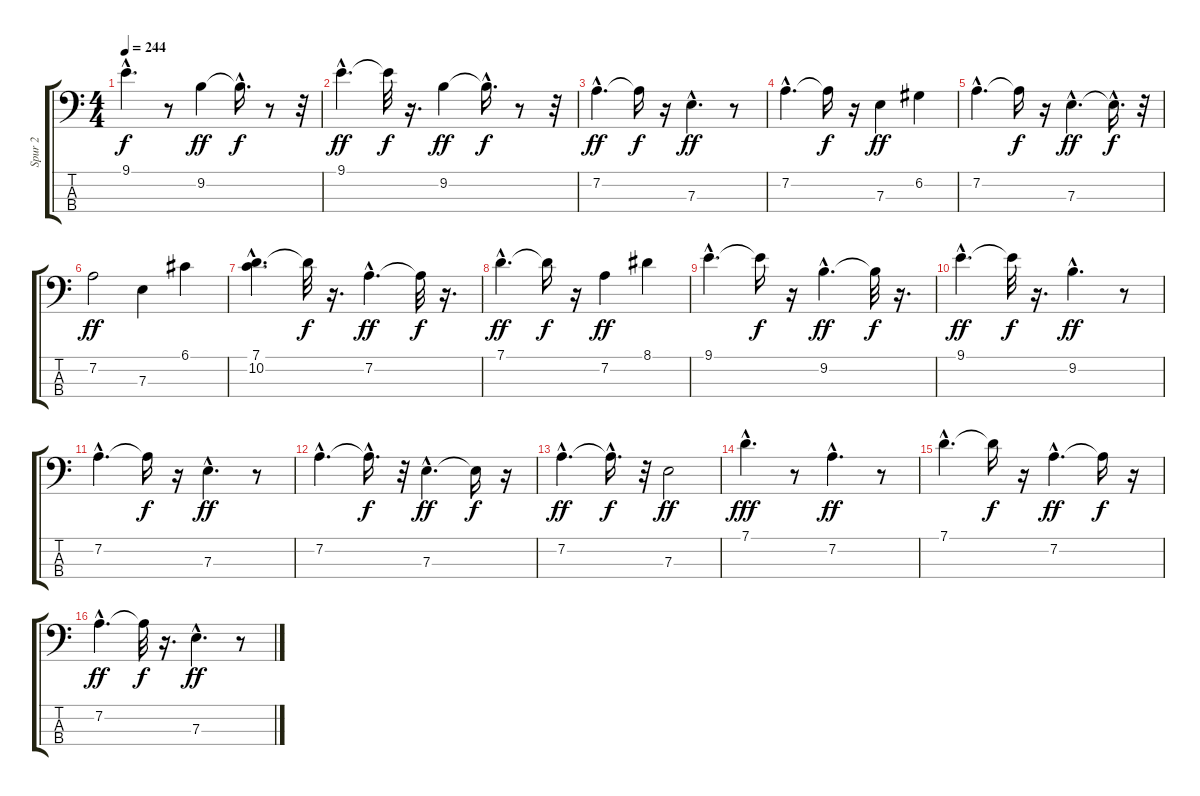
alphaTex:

\track ("Spur 2" "Spur 2") {instrument electricbasspick}
\staff {score tabs}
\tuning (G2 D2 A1 E1) {hide}
\ts (4 4)
\tempo 244
\clef f4
\ks c
9.1{hac}.4{d dy f} r.8 9.2.4{dy ff} 9.2{hac t}.16{d dy f} r.8 r.32 |
9.1{hac}.4{d dy ff} 9.1{t}.32{dy f} r.16{d} 9.2.4{dy ff} 9.2{hac t}.16{d dy f} r.8 r.32 |
7.2{hac}.4{d dy ff} 7.2{t}.16{dy f} r.16 7.3{hac}.4{d dy ff} r.8 |
7.2{hac}.4{d} 7.2{t}.16{dy f} r.16 7.3.4{dy ff} 6.2.4 |
7.2{hac}.4{d} 7.2{t}.16{dy f} r.16 7.3{hac}.4{d dy ff} 7.3{hac t}.16{d dy f} r.32 |
7.2.2{dy ff} 7.3.4 6.1.4 |
(7.1{hac} 10.2).4{d} 7.1{t}.32{dy f} r.16{d} 7.2{hac}.4{d dy ff} 7.2{t}.32{dy f} r.16{d} |
7.1{hac}.4{d dy ff} 7.1{t}.16{dy f} r.16 7.2.4{dy ff} 8.1.4 |
9.1{hac}.4{d} 9.1{t}.16{dy f} r.16 9.2{hac}.4{d dy ff} 9.2{t}.32{dy f} r.16{d} |
9.1{hac}.4{d dy ff} 9.1{t}.32{dy f} r.16{d} 9.2{hac}.4{d dy ff} r.8 |
7.2{hac}.4{d} 7.2{t}.16{dy f} r.16 7.3{hac}.4{d dy ff} r.8 |
7.2{hac}.4{d} 7.2{hac t}.16{d dy f} r.32 7.3{hac}.4{d dy ff} 7.3{t}.16{dy f} r.16 |
7.2{hac}.4{d dy ff} 7.2{hac t}.16{d dy f} r.32 7.3.2{dy ff} |
7.1{hac}.4{d dy fff} r.8 7.2{hac}.4{d dy ff} r.8 |
7.1{hac}.4{d} 7.1{t}.16{dy f} r.16 7.2{hac}.4{d dy ff} 7.2{t}.16{dy f} r.16 |
7.2{hac}.4{d dy ff} 7.2{t}.32{dy f} r.16{d} 7.3{hac}.4{d dy ff} r.8
